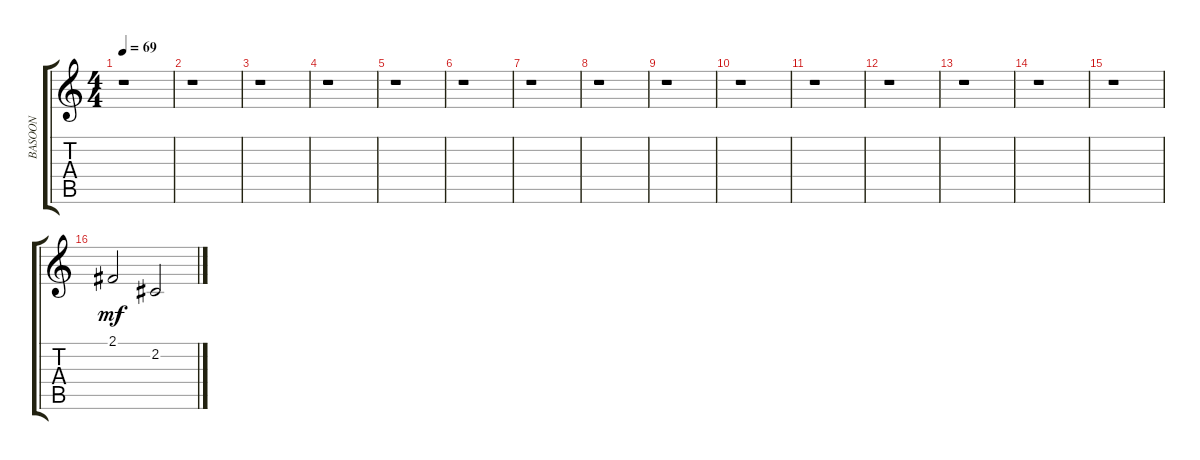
\track ("BASOON" "BASOON") {instrument bassoon}
\staff {score tabs}
\tuning (E4 B3 G3 D3 A2 E2) {hide}
\ts (4 4)
\tempo 69
\clef g2
\ks c
r.1{dy mf instrument bassoon} |
r.1 |
r.1 |
r.1 |
r.1 |
r.1 |
r.1 |
r.1 |
r.1 |
r.1 |
r.1 |
r.1 |
r.1 |
r.1 |
r.1 |
2.1.2{volume 12} 2.2.2
